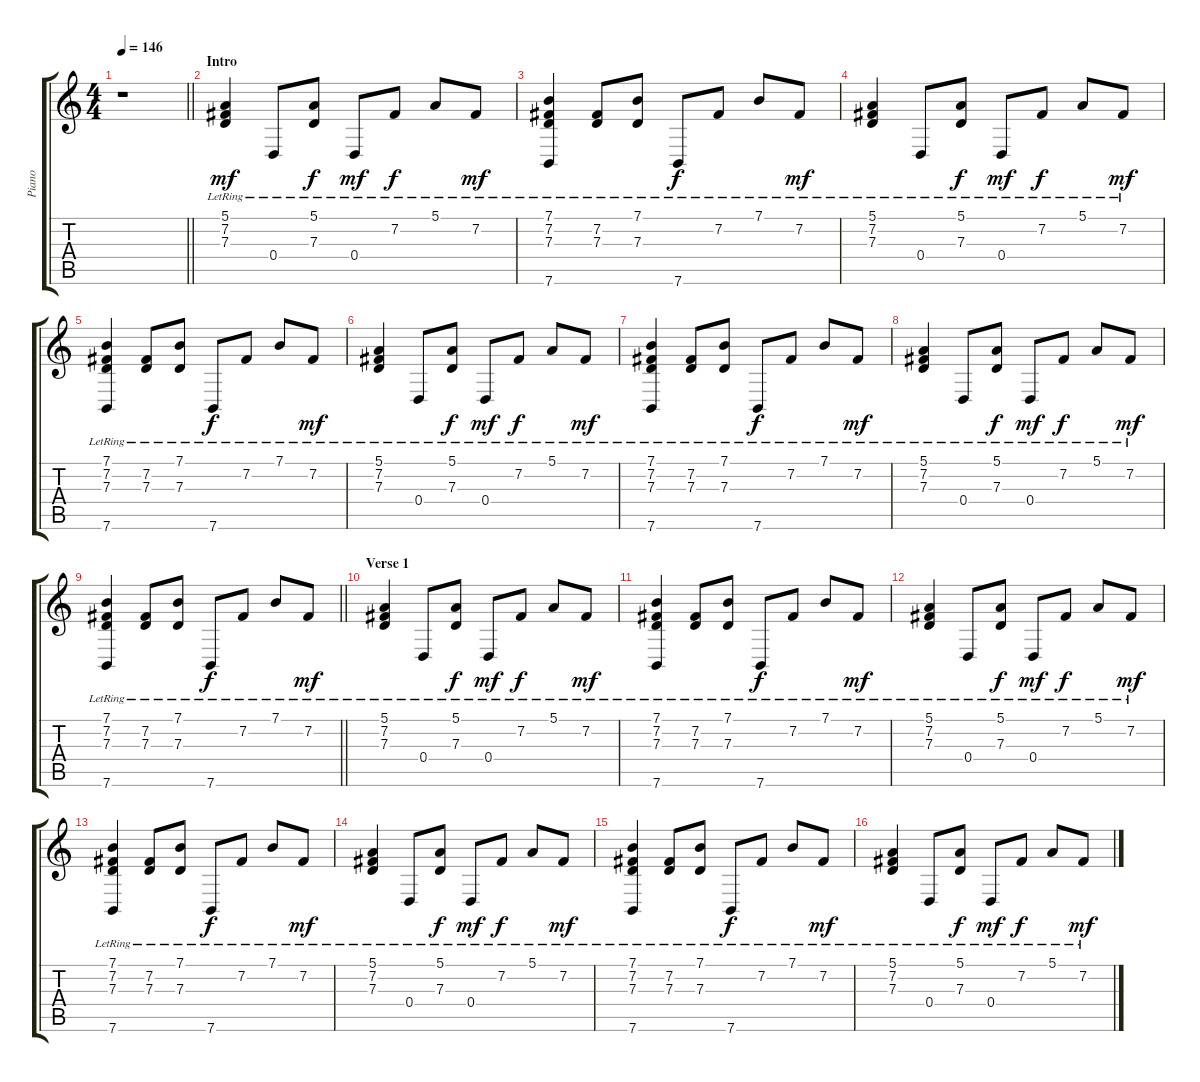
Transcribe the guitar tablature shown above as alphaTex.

\track ("Piano" "Piano") {instrument acousticgrandpiano}
\staff {score tabs}
\tuning (E4 B3 G3 D3 A2 E2) {hide}
\ts (4 4)
\tempo 146
\clef g2
\barLineRight lightlight
\ks c
r.1{dy mf instrument acousticgrandpiano} |
\section ("" "Intro")
(5.1{lr} 7.2{lr} 7.3{lr}).4 0.4{lr}.8 (5.1{lr} 7.3{lr}).8{dy f} 0.4{lr}.8{dy mf} 7.2{lr}.8{dy f} 5.1{lr}.8 7.2{lr}.8{dy mf} |
(7.1{lr} 7.2{lr} 7.3{lr} 7.6{lr}).4 (7.2{lr} 7.3{lr}).8 (7.1{lr} 7.3{lr}).8 7.6{lr}.8{dy f} 7.2{lr}.8 7.1{lr}.8 7.2{lr}.8{dy mf} |
(5.1{lr} 7.2{lr} 7.3{lr}).4 0.4{lr}.8 (5.1{lr} 7.3{lr}).8{dy f} 0.4{lr}.8{dy mf} 7.2{lr}.8{dy f} 5.1{lr}.8 7.2{lr}.8{dy mf} |
(7.1{lr} 7.2{lr} 7.3{lr} 7.6{lr}).4 (7.2{lr} 7.3{lr}).8 (7.1{lr} 7.3{lr}).8 7.6{lr}.8{dy f} 7.2{lr}.8 7.1{lr}.8 7.2{lr}.8{dy mf} |
(5.1{lr} 7.2{lr} 7.3{lr}).4 0.4{lr}.8 (5.1{lr} 7.3{lr}).8{dy f} 0.4{lr}.8{dy mf} 7.2{lr}.8{dy f} 5.1{lr}.8 7.2{lr}.8{dy mf} |
(7.1{lr} 7.2{lr} 7.3{lr} 7.6{lr}).4 (7.2{lr} 7.3{lr}).8 (7.1{lr} 7.3{lr}).8 7.6{lr}.8{dy f} 7.2{lr}.8 7.1{lr}.8 7.2{lr}.8{dy mf} |
(5.1{lr} 7.2{lr} 7.3{lr}).4 0.4{lr}.8 (5.1{lr} 7.3{lr}).8{dy f} 0.4{lr}.8{dy mf} 7.2{lr}.8{dy f} 5.1{lr}.8 7.2{lr}.8{dy mf} |
\barLineRight lightlight
(7.1{lr} 7.2{lr} 7.3{lr} 7.6{lr}).4 (7.2{lr} 7.3{lr}).8 (7.1{lr} 7.3{lr}).8 7.6{lr}.8{dy f} 7.2{lr}.8 7.1{lr}.8 7.2{lr}.8{dy mf} |
\section ("" "Verse 1")
(5.1{lr} 7.2{lr} 7.3{lr}).4 0.4{lr}.8 (5.1{lr} 7.3{lr}).8{dy f} 0.4{lr}.8{dy mf} 7.2{lr}.8{dy f} 5.1{lr}.8 7.2{lr}.8{dy mf} |
(7.1{lr} 7.2{lr} 7.3{lr} 7.6{lr}).4 (7.2{lr} 7.3{lr}).8 (7.1{lr} 7.3{lr}).8 7.6{lr}.8{dy f} 7.2{lr}.8 7.1{lr}.8 7.2{lr}.8{dy mf} |
(5.1{lr} 7.2{lr} 7.3{lr}).4 0.4{lr}.8 (5.1{lr} 7.3{lr}).8{dy f} 0.4{lr}.8{dy mf} 7.2{lr}.8{dy f} 5.1{lr}.8 7.2{lr}.8{dy mf} |
(7.1{lr} 7.2{lr} 7.3{lr} 7.6{lr}).4 (7.2{lr} 7.3{lr}).8 (7.1{lr} 7.3{lr}).8 7.6{lr}.8{dy f} 7.2{lr}.8 7.1{lr}.8 7.2{lr}.8{dy mf} |
(5.1{lr} 7.2{lr} 7.3{lr}).4 0.4{lr}.8 (5.1{lr} 7.3{lr}).8{dy f} 0.4{lr}.8{dy mf} 7.2{lr}.8{dy f} 5.1{lr}.8 7.2{lr}.8{dy mf} |
(7.1{lr} 7.2{lr} 7.3{lr} 7.6{lr}).4 (7.2{lr} 7.3{lr}).8 (7.1{lr} 7.3{lr}).8 7.6{lr}.8{dy f} 7.2{lr}.8 7.1{lr}.8 7.2{lr}.8{dy mf} |
(5.1{lr} 7.2{lr} 7.3{lr}).4 0.4{lr}.8 (5.1{lr} 7.3{lr}).8{dy f} 0.4{lr}.8{dy mf} 7.2{lr}.8{dy f} 5.1{lr}.8 7.2{lr}.8{dy mf}
